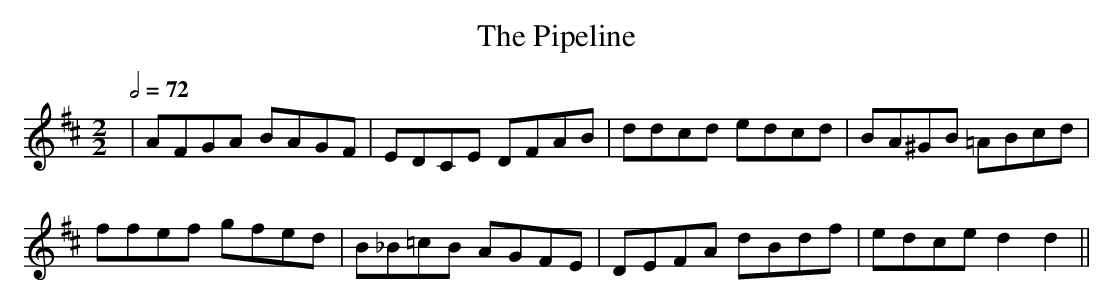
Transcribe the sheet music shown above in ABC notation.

X:1
T:The Pipeline
M:2/2
L:1/8
Q:1/2=72
K:D
|AFGA BAGF|EDCE DFAB|ddcd edcd|BA^GB =ABcd|
ffef gfed|B_B=cB AGFE|DEFA dBdf|edce d2d2||
